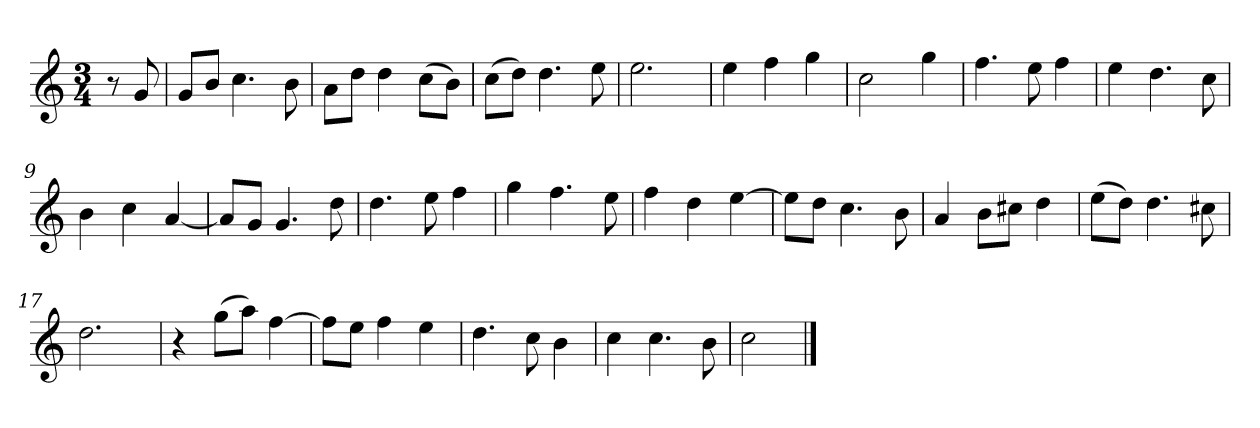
**kern
*part1
*staff1
*k[]
*M3/4
*MM120
=
8r
8g
=1
8gL
8bJ
4.cc
8b
=2
8aL
8ddJ
4dd
(8ccL
8bJ)
=3
(8ccL
8ddJ)
4.dd
8ee
=4
2.ee
=5
4ee
4ff
4gg
=6
2cc
4gg
=7
4.ff
8ee
4ff
=8
4ee
4.dd
8cc
=9
4b
4cc
[4a
=10
8aL]
8gJ
4.g
8dd
=11
4.dd
8ee
4ff
=12
4gg
4.ff
8ee
=13
4ff
4dd
[4ee
=14
8eeL]
8ddJ
4.cc
8b
=15
4a
8bL
8cc#XJ
4dd
=16
(8eeL
8ddJ)
4.dd
8cc#X
=17
2.dd
=18
4r
(8ggL
8aaJ)
[4ff
=19
8ffL]
8eeJ
4ff
4ee
=20
4.dd
8cc
4b
=21
4cc
4.cc
8b
=22
2cc
==
*-
